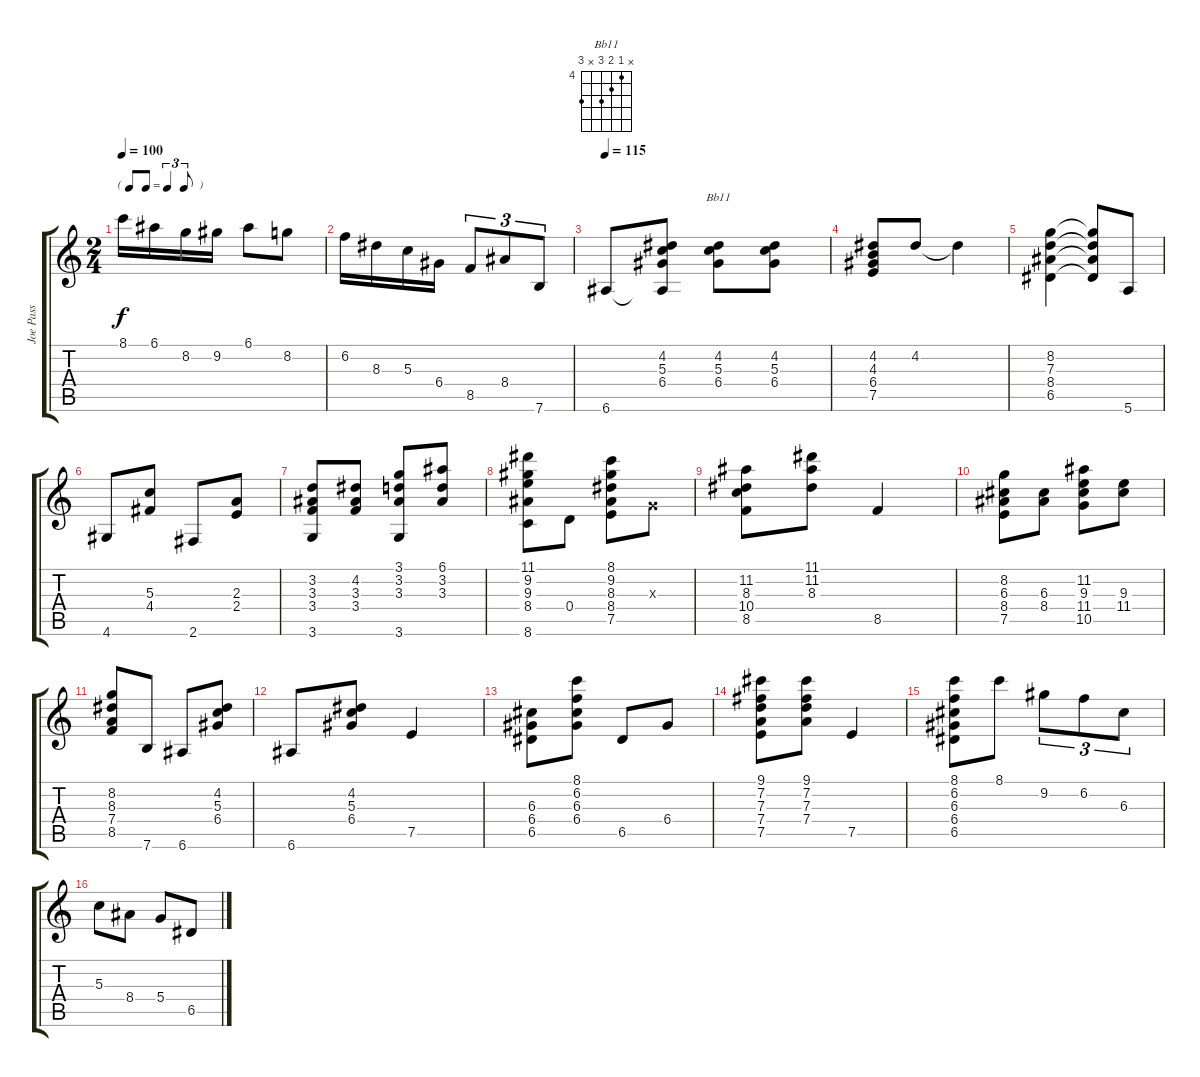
\track ("Joe Pass" "Joe Pass") {instrument electricguitarjazz}
\staff {score tabs}
\tuning (E4 B3 G3 D3 A2 E2) {hide}
\chord ("Bb11" x 4 5 6 x 6) {firstfret 4}
\ts (2 4)
\tf triplet8th
\tempo 100
\clef g2
\ks c
8.1.16{dy f} 6.1.16 8.2.16 9.2.16 6.1.8 8.2.8 |
6.2.16 8.3.16 5.3.16 6.4.16 8.5.8{tu (3 2)} 8.4.8{tu (3 2)} 7.6.8{tu (3 2)} |
\tempo 115
6.6.8 (4.2 5.3 6.4 6.6{t}).8 (4.2 5.3 6.4).8{ch "Bb11"} (4.2 5.3 6.4).8 |
(4.2 4.3 6.4 7.5).8 4.2.8 4.2{t}.4 |
(8.2 7.3 8.4 6.5).4 (8.2{t} 7.3{t} 8.4{t} 6.5{t}).8 5.6.8 |
4.6.8 (5.3 4.4).8 2.6.8 (2.3 2.4).8 |
(3.2 3.3 3.4 3.6).8 (4.2 3.3 3.4).8 (3.1 3.2 3.3 3.6).8 (6.1 3.2 3.3).8 |
(11.1 9.2 9.3 8.4 8.6).8 0.4.8 (8.1 9.2 8.3 8.4 7.5).8 0.3{x}.8 |
(11.2 8.3 10.4 8.5).8 (11.1 11.2 8.3).8 8.5.4 |
(8.2 6.3 8.4 7.5).8 (6.3 8.4).8 (11.2 9.3 11.4 10.5).8 (9.3 11.4).8 |
(8.2 8.3 7.4 8.5).8 7.6.8 6.6.8 (4.2 5.3 6.4).8 |
6.6.8 (4.2 5.3 6.4).8 7.5.4 |
(6.3 6.4 6.5).8 (8.1 6.2 6.3 6.4).8 6.5.8 6.4.8 |
(9.1 7.2 7.3 7.4 7.5).8 (9.1 7.2 7.3 7.4).8 7.5.4 |
(8.1 6.2 6.3 6.4 6.5).8 8.1.8 9.2.8{tu (3 2)} 6.2.8{tu (3 2)} 6.3.8{tu (3 2)} |
5.3.8 8.4.8 5.4.8 6.5.8
